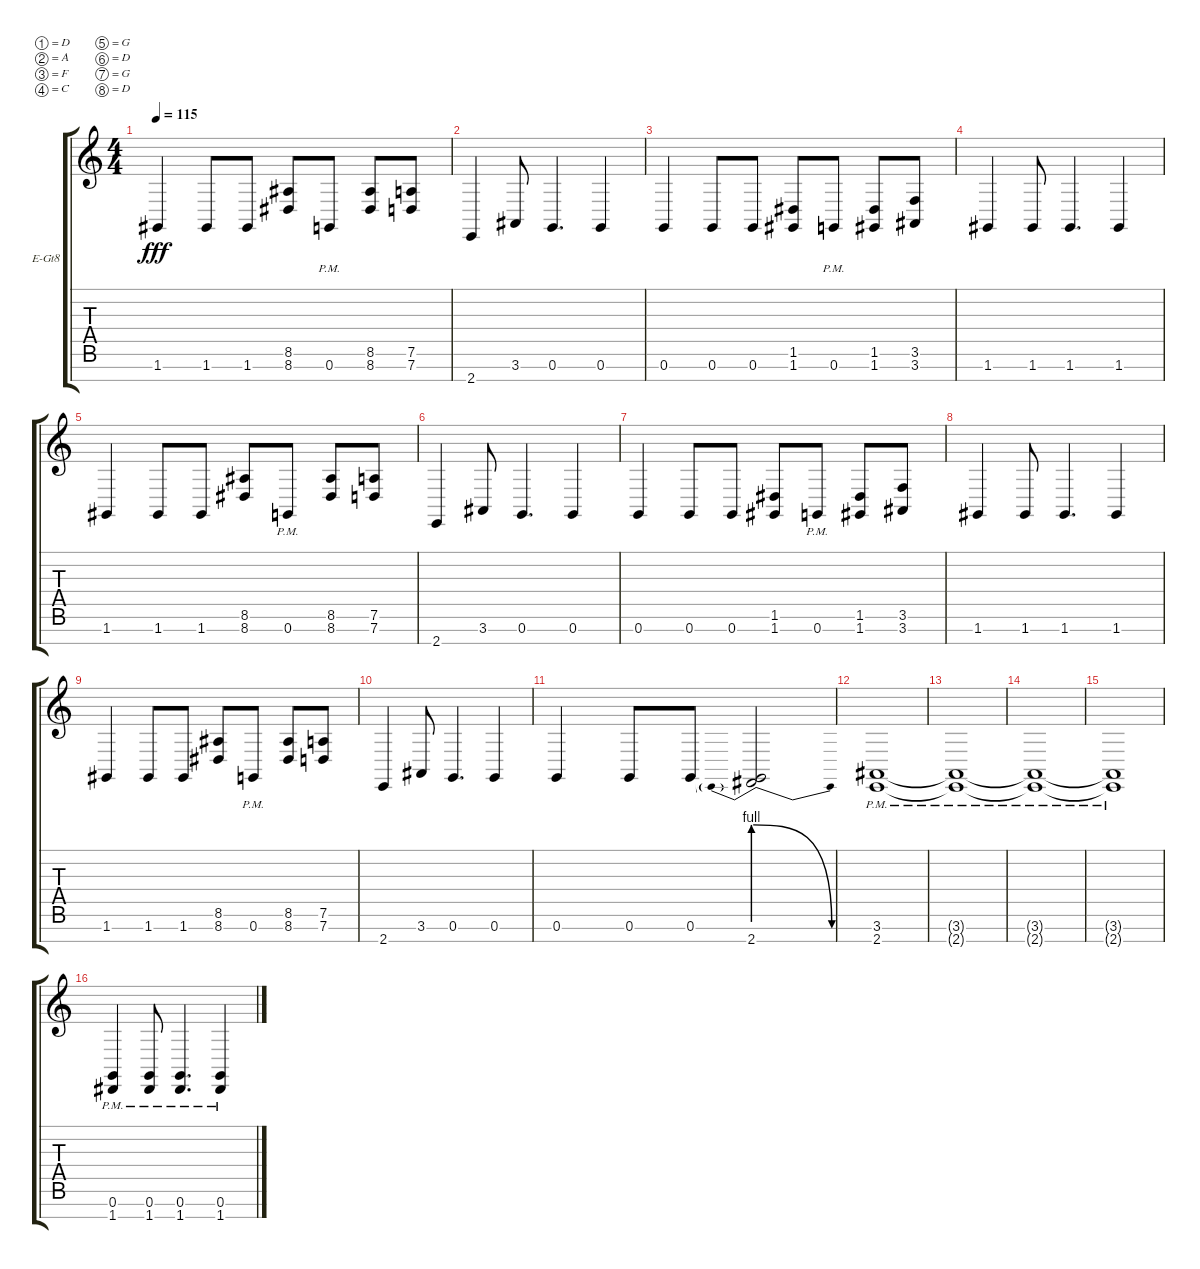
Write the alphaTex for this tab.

\bracketExtendMode groupsimilarinstruments
\firstSystemTrackNameOrientation horizontal
\otherSystemsTrackNameOrientation horizontal
\track ("Jae" "E-Gt8") {instrument distortionguitar}
\staff {score tabs}
\tuning (D4 A3 F3 C3 G2 D2 G1 D1)
\ts (4 4)
\tempo 115
\clef g2
\ks c
1.7.4{dy fff} 1.7.8 1.7.8 (8.7 8.6).8 0.7{pm}.8 (8.7 8.6).8 (7.6 7.7).8 |
2.8.4 3.7.8 0.7.4{d} 0.7.4 |
0.7.4 0.7.8 0.7.8 (1.7 1.6).8 0.7{pm}.8 (1.7 1.6).8 (3.6 3.7).8 |
1.7.4 1.7.8 1.7.4{d} 1.7.4 |
1.7.4 1.7.8 1.7.8 (8.7 8.6).8 0.7{pm}.8 (8.7 8.6).8 (7.6 7.7).8 |
2.8.4 3.7.8 0.7.4{d} 0.7.4 |
0.7.4 0.7.8 0.7.8 (1.7 1.6).8 0.7{pm}.8 (1.7 1.6).8 (3.6 3.7).8 |
1.7.4 1.7.8 1.7.4{d} 1.7.4 |
1.7.4 1.7.8 1.7.8 (8.7 8.6).8 0.7{pm}.8 (8.7 8.6).8 (7.6 7.7).8 |
2.8.4 3.7.8 0.7.4{d} 0.7.4 |
0.7.4 0.7.8 0.7.8 (2.8{be (prebendrelease 0 4 59.4 0)} 0.7{t}).2 |
(2.8{pm} 3.7{pm}).1 |
(3.7{pm t} 2.8{pm t}).1 |
(2.8{pm t} 3.7{pm t}).1 |
(2.8{pm t} 3.7{pm t}).1 |
(1.8{pm} 0.7{pm}).4 (1.8{pm} 0.7{pm}).8 (1.8{pm} 0.7{pm}).4{d} (1.8{pm} 0.7{pm}).4
